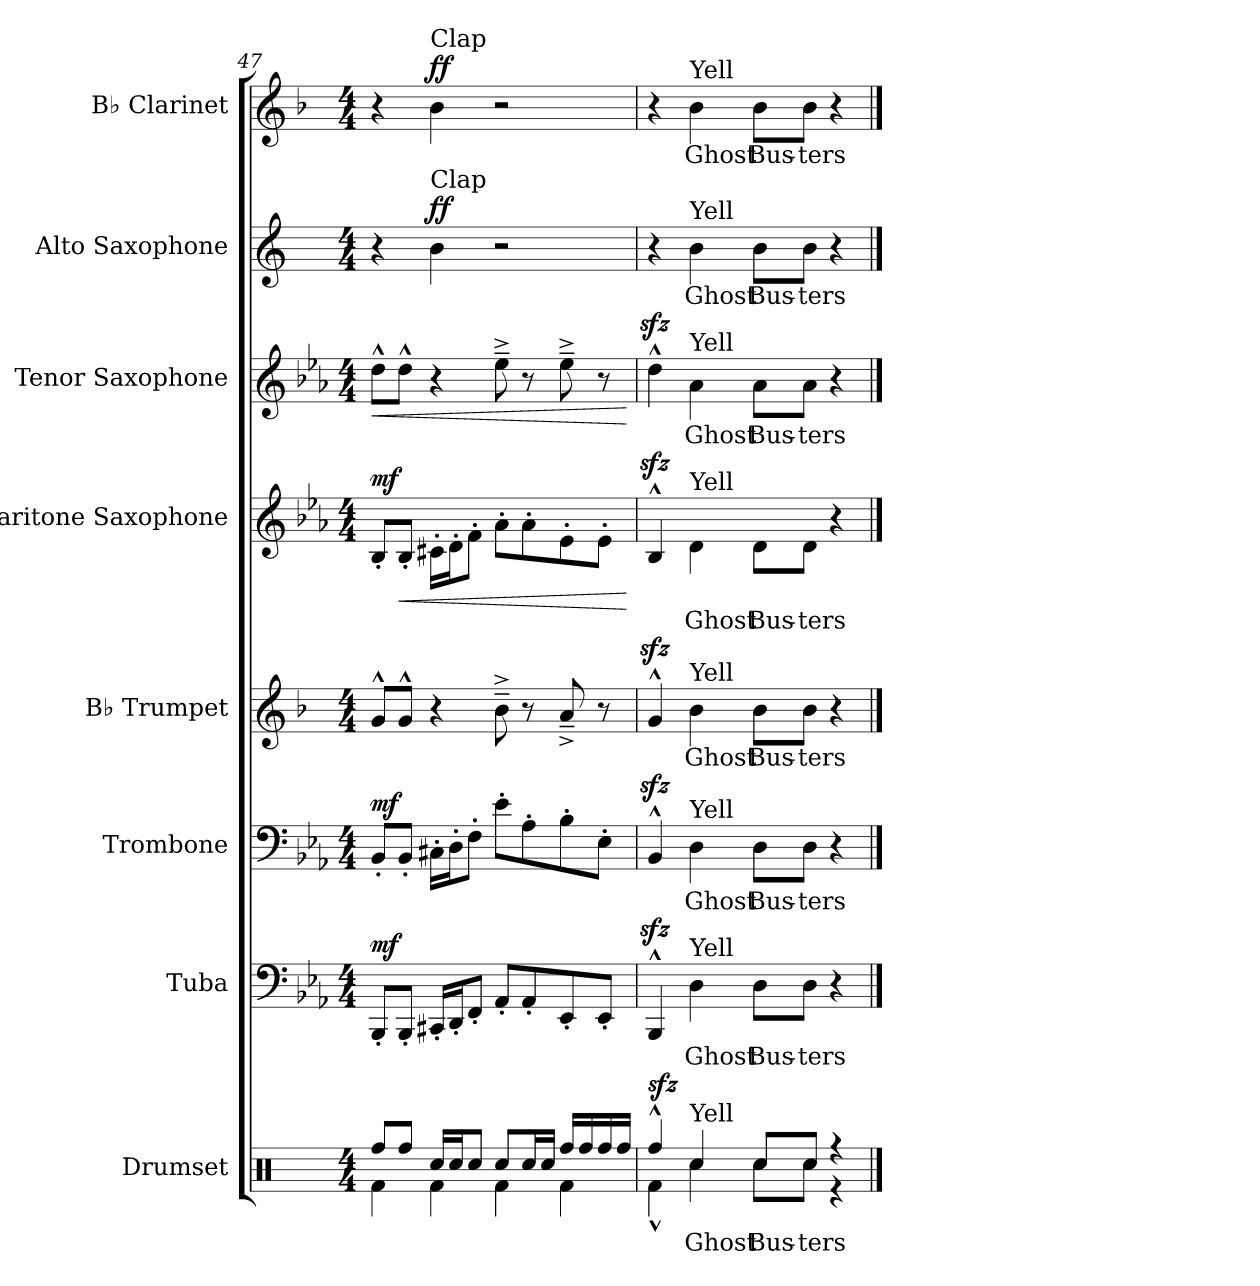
**kern	**text	**dynam	**kern	**text	**dynam	**kern	**text	**dynam	**kern	**text	**kern	**text	**dynam	**kern	**text	**dynam	**kern	**text	**dynam	**kern	**text	**dynam
*part8	*part8	*part8	*part7	*part7	*part7	*part6	*part6	*part6	*part5	*part5	*part4	*part4	*part4	*part3	*part3	*part3	*part2	*part2	*part2	*part1	*part1	*part1
*staff8	*staff8	*staff8	*staff7	*staff7	*staff7	*staff6	*staff6	*staff6	*staff5	*staff5	*staff4	*staff4	*staff4	*staff3	*staff3	*staff3	*staff2	*staff2	*staff2	*staff1	*staff1	*staff1
*I"Drumset	*	*	*I"Tuba	*	*	*I"Trombone	*	*	*I"B♭ Trumpet	*	*I"Baritone Saxophone	*	*	*I"Tenor Saxophone	*	*	*I"Alto Saxophone	*	*	*I"B♭ Clarinet	*	*
*I'Drs.	*	*	*I'Tba.	*	*	*I'Tbn.	*	*	*I'B♭ Tpt.	*	*I'Bar. Sax.	*	*	*I'T. Sax.	*	*	*I'A. Sax.	*	*	*I'B♭ Cl.	*	*
!!LO:PB:g=z
*clefX	*	*	*clefF4	*	*	*clefF4	*	*	*clefG2	*	*clefG2	*	*	*clefG2	*	*	*clefG2	*	*	*clefG2	*	*
*	*	*	*	*	*	*	*	*	*ITrd1c2	*	*ITrd12c21	*	*	*ITrd8c14	*	*	*ITrd5c9	*	*	*ITrd1c2	*	*
*k[]	*	*	*k[b-e-a-]	*	*	*k[b-e-a-]	*	*	*k[b-e-a-]	*	*k[b-e-a-]	*	*	*k[b-e-a-]	*	*	*k[b-e-a-]	*	*	*k[b-e-a-]	*	*
*M4/4	*	*	*M4/4	*	*	*M4/4	*	*	*M4/4	*	*M4/4	*	*	*M4/4	*	*	*M4/4	*	*	*M4/4	*	*
=47	=47	=47	=47	=47	=47	=47	=47	=47	=47	=47	=47	=47	=47	=47	=47	=47	=47	=47	=47	=47	=47	=47
*^	*	*	*	*	*	*	*	*	*	*	*	*	*	*	*	*	*	*	*	*	*	*
!	!	!	!	!	!	!LO:DY:b	!	!	!LO:DY:b	!	!	!	!	!LO:DY:b	!	!	!LO:HP:b	!	!	!	!	!	!
8Rff/L	4Rf\	.	.	8BBB-'/L	.	mf	8BB-'/L	.	mf	8f^^/L	.	8BB-'/L	.	mf	8d^^\L	.	<	4r	.	.	4r	.	.
!	!	!	!	!	!	!	!	!	!	!	!	!	!	!LO:HP:b	!	!	!	!	!	!	!	!	!
8Rff/J	.	.	.	8BBB-'/J	.	.	8BB-'/J	.	.	8f^^/J	.	8BB-'/J	.	<	8d^^\J	.	.	.	.	.	.	.	.
!	!	!	!	!	!	!	!	!	!	!	!	!	!	!	!	!	!	!	!	!	!LO:TX:a:t=Clap	!	!
!	!	!	!	!	!	!	!	!	!	!	!	!	!	!	!	!	!	!LO:TX:a:t=Clap	!	!	!	!	!
!	!	!	!	!	!	!	!	!	!	!	!	!	!	!	!	!	!	!LO:N:head=solid	!	!LO:DY:b	!LO:N:head=solid	!	!LO:DY:b
16Rcc/LL	4Rf\	.	.	16CC#X'/LL	.	.	16C#X'\LL	.	.	4r	.	16C#X'\LL	.	.	4r	.	.	4d\	.	ff	4a-\	.	ff
16Rcc/J	.	.	.	16DD'/J	.	.	16D'\J	.	.	.	.	16D'\J	.	.	.	.	.	.	.	.	.	.	.
8Rcc/J	.	.	.	8FF'/J	.	.	8F'\J	.	.	.	.	8F'\J	.	.	.	.	.	.	.	.	.	.	.
8Rcc/L	4Rf\	.	.	8AA-'/L	.	.	8e-'\L	.	.	8a-^~\	.	8A-'\L	.	.	8e-^~\	.	.	2r	.	.	2r	.	.
16Rcc/L	.	.	.	8AA-'/	.	.	8A-'\	.	.	8r	.	8A-'\	.	.	8r	.	.	.	.	.	.	.	.
16Rcc/JJ	.	.	.	.	.	.	.	.	.	.	.	.	.	.	.	.	.	.	.	.	.	.	.
16Rff/LL	4Rf\	.	.	8EE-'/	.	.	8B-'\	.	.	8g^~/	.	8E-'\	.	.	8e-^~\	.	.	.	.	.	.	.	.
16Rff/	.	.	.	.	.	.	.	.	.	.	.	.	.	.	.	.	.	.	.	.	.	.	.
16Rff/	.	.	.	8EE-'/J	.	.	8E-'\J	.	.	8r	.	8E-'\J	.	.	8r	.	.	.	.	.	.	.	.
16Rff/JJ	.	.	.	.	.	.	.	.	.	.	.	.	.	.	.	.	.	.	.	.	.	.	.
*v	*v	*	*	*	*	*	*	*	*	*	*	*	*	*	*	*	*	*	*	*	*	*	*
.	.	.	.	.	.	.	.	.	.	.	.	.	[	.	.	[	.	.	.	.	.	.
=48	=48	=48	=48	=48	=48	=48	=48	=48	=48	=48	=48	=48	=48	=48	=48	=48	=48	=48	=48	=48	=48	=48
*^	*	*	*	*	*	*	*	*	*	*	*	*	*	*	*	*	*	*	*	*	*	*
!	!	!	!LO:DY:b	!	!	!	!	!	!	!	!	!	!	!	!	!	!	!	!	!	!	!	!
4Rff^^/	4Rf^^\	.	sfz	4BBB-zz<^^/	.	.	4BB-zz<^^/	.	.	4fzz<^^/	.	4BB-zz<^^/	.	.	4dzz<^^\	.	.	4r	.	.	4r	.	.
!	!	!	!	!	!	!	!	!	!	!	!	!	!	!	!	!	!	!	!	!	!LO:TX:a:t=Yell	!	!
!	!	!	!	!	!	!	!	!	!	!	!	!	!	!	!	!	!	!LO:TX:a:t=Yell	!	!	!	!	!
!	!	!	!	!	!	!	!	!	!	!	!	!	!	!	!LO:TX:a:t=Yell	!	!	!	!	!	!	!	!
!	!	!	!	!	!	!	!	!	!	!	!	!LO:TX:a:t=Yell	!	!	!	!	!	!	!	!	!	!	!
!	!	!	!	!	!	!	!	!	!	!LO:TX:a:t=Yell	!	!	!	!	!	!	!	!	!	!	!	!	!
!	!	!	!	!	!	!	!LO:TX:a:t=Yell	!	!	!	!	!	!	!	!	!	!	!	!	!	!	!	!
!	!	!	!	!LO:TX:a:t=Yell	!	!	!	!	!	!	!	!	!	!	!	!	!	!	!	!	!	!	!
!LO:TX:a:t=Yell	!	!	!	!	!	!	!	!	!	!	!	!	!	!	!	!	!	!	!	!	!	!	!
!LO:N:head=solid	!	!LO:LY:b	!	!LO:N:head=solid	!LO:LY:b	!	!LO:N:head=solid	!LO:LY:b	!	!LO:N:head=solid	!LO:LY:b	!LO:N:head=solid	!LO:LY:b	!	!LO:N:head=solid	!LO:LY:b	!	!LO:N:head=solid	!LO:LY:b	!	!LO:N:head=solid	!LO:LY:b	!
4Rcc/	4Rcc\	Ghost	.	4D\	Ghost	.	4D\	Ghost	.	4a-\	Ghost	4D\	Ghost	.	4A-\	Ghost	.	4d\	Ghost	.	4a-\	Ghost	.
!LO:N:head=solid	!	!LO:LY:b	!	!LO:N:head=solid	!LO:LY:b	!	!LO:N:head=solid	!LO:LY:b	!	!LO:N:head=solid	!LO:LY:b	!LO:N:head=solid	!LO:LY:b	!	!LO:N:head=solid	!LO:LY:b	!	!LO:N:head=solid	!LO:LY:b	!	!LO:N:head=solid	!LO:LY:b	!
8Rcc/L	8Rcc\L	Bus-	.	8D\L	Bus-	.	8D\L	Bus-	.	8a-\L	Bus-	8D\L	Bus-	.	8A-\L	Bus-	.	8d\L	Bus-	.	8a-\L	Bus-	.
!LO:N:head=solid	!	!LO:LY:b	!	!LO:N:head=solid	!LO:LY:b	!	!LO:N:head=solid	!LO:LY:b	!	!LO:N:head=solid	!LO:LY:b	!LO:N:head=solid	!LO:LY:b	!	!LO:N:head=solid	!LO:LY:b	!	!LO:N:head=solid	!LO:LY:b	!	!LO:N:head=solid	!LO:LY:b	!
8Rcc/J	8Rcc\J	-ters	.	8D\J	-ters	.	8D\J	-ters	.	8a-\J	-ters	8D\J	-ters	.	8A-\J	-ters	.	8d\J	-ters	.	8a-\J	-ters	.
4r	4r	.	.	4r	.	.	4r	.	.	4r	.	4r	.	.	4r	.	.	4r	.	.	4r	.	.
*v	*v	*	*	*	*	*	*	*	*	*	*	*	*	*	*	*	*	*	*	*	*	*	*
==	==	==	==	==	==	==	==	==	==	==	==	==	==	==	==	==	==	==	==	==	==	==
*-	*-	*-	*-	*-	*-	*-	*-	*-	*-	*-	*-	*-	*-	*-	*-	*-	*-	*-	*-	*-	*-	*-
